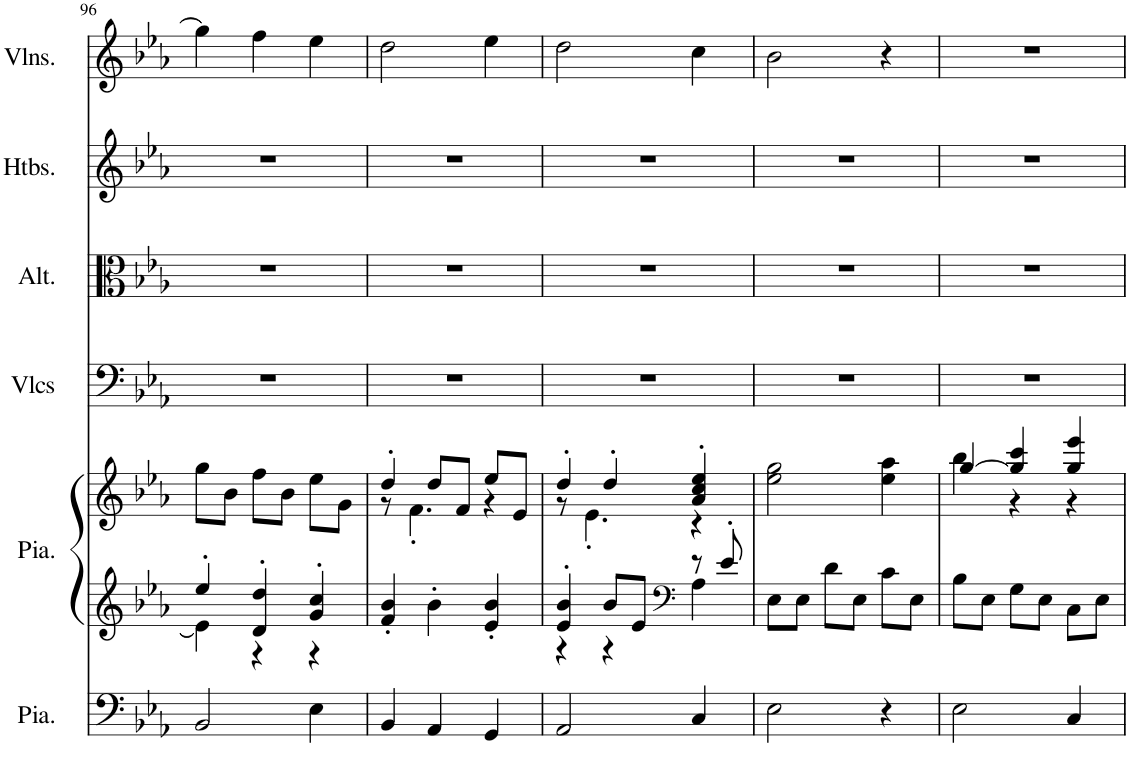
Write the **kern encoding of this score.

**kern	**kern	**kern	**kern	**kern	**kern	**kern
*part6	*part5	*part5	*part4	*part3	*part2	*part1
*staff7	*staff6	*staff5	*staff4	*staff3	*staff2	*staff1
*I"Piano, Pedals	*I"Piano, Organ	*	*I"Violoncelles, Bass	*I"Altos, Tenor	*I"Hautbois, Alto	*I"Violons, Soprano
*I'Pia.	*I'Pia.	*	*I'Vlcs	*I'Alt.	*I'Htbs.	*I'Vlns.
!!LO:PB:g=z
*clefF4	*clefG2	*clefG2	*clefF4	*clefC3	*clefG2	*clefG2
*k[b-e-a-]	*k[b-e-a-]	*k[b-e-a-]	*k[b-e-a-]	*k[b-e-a-]	*k[b-e-a-]	*k[b-e-a-]
*M3/4	*M3/4	*M3/4	*M3/4	*M3/4	*M3/4	*M3/4
=96	=96	=96	=96	=96	=96	=96
*	*^	*	*	*	*	*
2BB-/	4ee-'/	4e-\]	8gg\L	2.r	2.r	2.r	4gg\]
.	.	.	8b-\J	.	.	.	.
.	4d/' 4dd/'	4r	8ff\L	.	.	.	4ff\
.	.	.	8b-\J	.	.	.	.
4E-\	4g/' 4cc/'	4r	8ee-\L	.	.	.	4ee-\
.	.	.	8g\J	.	.	.	.
*	*v	*v	*	*	*	*	*
=97	=97	=97	=97	=97	=97	=97
*	*	*^	*	*	*	*
4BB-/	4f/' 4b-/'	4dd'/	8r	2.r	2.r	2.r	2dd\
.	.	.	4.f'\	.	.	.	.
4AA-/	4b-'\	8dd/L	.	.	.	.	.
.	.	8f/J	.	.	.	.	.
4GG/	4e-/' 4b-/'	8ee-/L	4r	.	.	.	4ee-\
.	.	8e-/J	.	.	.	.	.
=98	=98	=98	=98	=98	=98	=98	=98
*	*^	*	*	*	*	*	*
2AA-/	4e-/' 4b-/'	4r	4dd'/	8r	2.r	2.r	2.r	2dd\
.	.	.	.	4.e-'\	.	.	.	.
.	8b-/L	4r	4dd'/	.	.	.	.	.
.	8e-/J	.	.	.	.	.	.	.
*	*clefF4	*	*	*	*	*	*	*
4C/	8r	4A-\	4a-/' 4cc/' 4ee-/'	4r	.	.	.	4cc\
.	8e-'/	.	.	.	.	.	.	.
*	*v	*v	*	*	*	*	*	*
*	*	*v	*v	*	*	*	*
=99	=99	=99	=99	=99	=99	=99
2E-\	8E-\L	2ee-\ 2gg\	2.r	2.r	2.r	2b-\
.	8E-\J	.	.	.	.	.
.	8d\L	.	.	.	.	.
.	8E-\J	.	.	.	.	.
4r	8c\L	4ee-\ 4aa-\	.	.	.	4r
.	8E-\J	.	.	.	.	.
=100	=100	=100	=100	=100	=100	=100
*	*	*^	*	*	*	*
2E-\	8B-\L	[4gg/	4bb-\	2.r	2.r	2.r	2.r
.	8E-\J	.	.	.	.	.	.
.	8G\L	4gg/] 4ccc/	4r	.	.	.	.
.	8E-\J	.	.	.	.	.	.
4C/	8C\L	4gg/ 4eee-/	4r	.	.	.	.
.	8E-\J	.	.	.	.	.	.
*	*	*v	*v	*	*	*	*
=	=	=	=	=	=	=
*-	*-	*-	*-	*-	*-	*-
